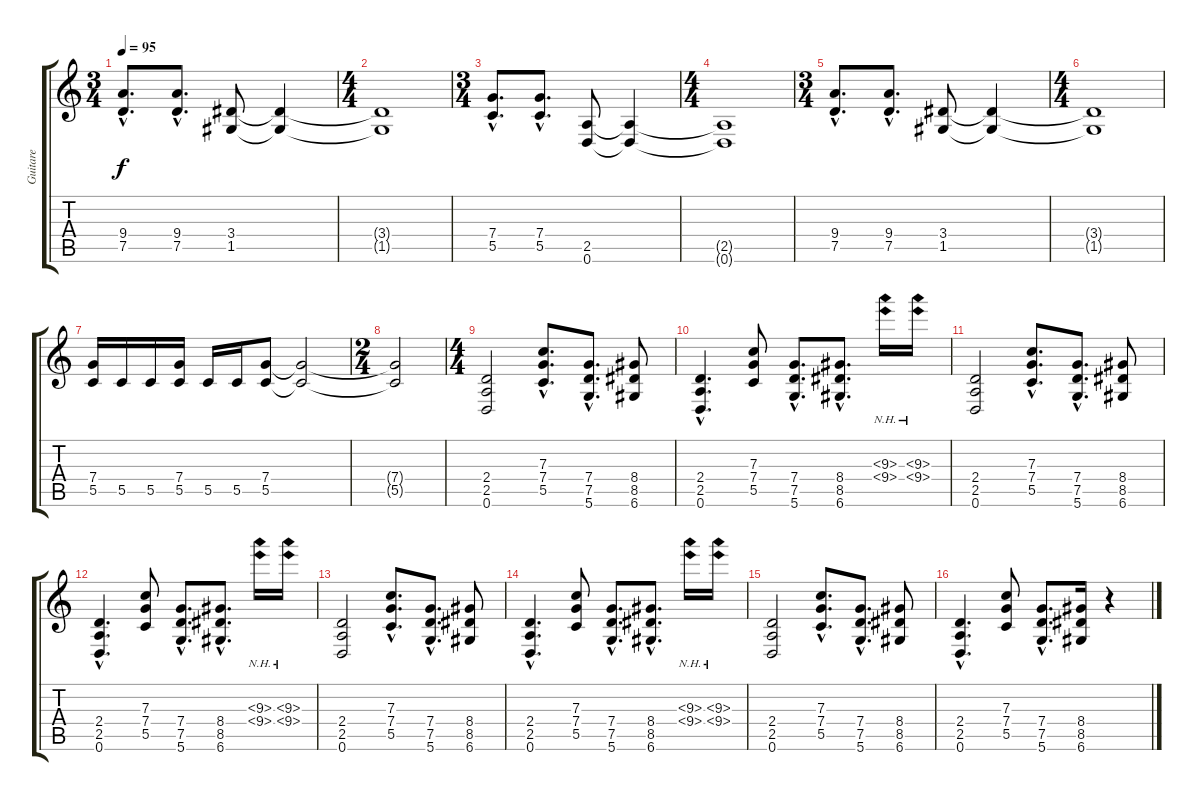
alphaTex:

\track ("Guitare" "Guitare") {instrument distortionguitar}
\staff {score tabs}
\tuning (D4 A3 F3 C3 G2 D2) {hide}
\ts (3 4)
\tempo 95
\clef g2
\ks c
(9.4{hac} 7.5{hac}).8{d dy f} (9.4{hac} 7.5{hac}).8{d} (3.4 1.5).8 (3.4{t} 1.5{t}).4 |
\ts (4 4)
(3.4{t} 1.5{t}).1 |
\ts (3 4)
(7.4{hac} 5.5{hac}).8{d} (7.4{hac} 5.5{hac}).8{d} (2.5 0.6).8 (2.5{t} 0.6{t}).4 |
\ts (4 4)
(2.5{t} 0.6{t}).1 |
\ts (3 4)
(9.4{hac} 7.5{hac}).8{d} (9.4{hac} 7.5{hac}).8{d} (3.4 1.5).8 (3.4{t} 1.5{t}).4 |
\ts (4 4)
(3.4{t} 1.5{t}).1 |
(7.4 5.5).16 5.5.16 5.5.16 (7.4 5.5).16 5.5.16 5.5.16 (7.4 5.5).8 (7.4{t} 5.5{t}).2 |
\ts (2 4)
(7.4{t} 5.5{t}).2 |
\ts (4 4)
(2.4 2.5 0.6).2 (7.3{hac} 7.4{hac} 5.5{hac}).8{d} (7.4{hac} 7.5{hac} 5.6{hac}).8{d} (8.4 8.5 6.6).8 |
(2.4{hac} 2.5{hac} 0.6{hac}).4{d} (7.3 7.4 5.5).8 (7.4{hac} 7.5{hac} 5.6{hac}).8{d} (8.4{hac} 8.5{hac} 6.6{hac}).8{d} (9.3{nh} 9.4{nh}).16 (9.3{nh} 9.4{nh}).16 |
(2.4 2.5 0.6).2 (7.3{hac} 7.4{hac} 5.5{hac}).8{d} (7.4{hac} 7.5{hac} 5.6{hac}).8{d} (8.4 8.5 6.6).8 |
(2.4{hac} 2.5{hac} 0.6{hac}).4{d} (7.3 7.4 5.5).8 (7.4{hac} 7.5{hac} 5.6{hac}).8{d} (8.4{hac} 8.5{hac} 6.6{hac}).8{d} (9.3{nh} 9.4{nh}).16 (9.3{nh} 9.4{nh}).16 |
(2.4 2.5 0.6).2 (7.3{hac} 7.4{hac} 5.5{hac}).8{d} (7.4{hac} 7.5{hac} 5.6{hac}).8{d} (8.4 8.5 6.6).8 |
(2.4{hac} 2.5{hac} 0.6{hac}).4{d} (7.3 7.4 5.5).8 (7.4{hac} 7.5{hac} 5.6{hac}).8{d} (8.4{hac} 8.5{hac} 6.6{hac}).8{d} (9.3{nh} 9.4{nh}).16 (9.3{nh} 9.4{nh}).16 |
(2.4 2.5 0.6).2 (7.3{hac} 7.4{hac} 5.5{hac}).8{d} (7.4{hac} 7.5{hac} 5.6{hac}).8{d} (8.4 8.5 6.6).8 |
(2.4{hac} 2.5{hac} 0.6{hac}).4{d} (7.3 7.4 5.5).8 (7.4{hac} 7.5{hac} 5.6{hac}).8{d} (8.4 8.5 6.6).16 r.4
